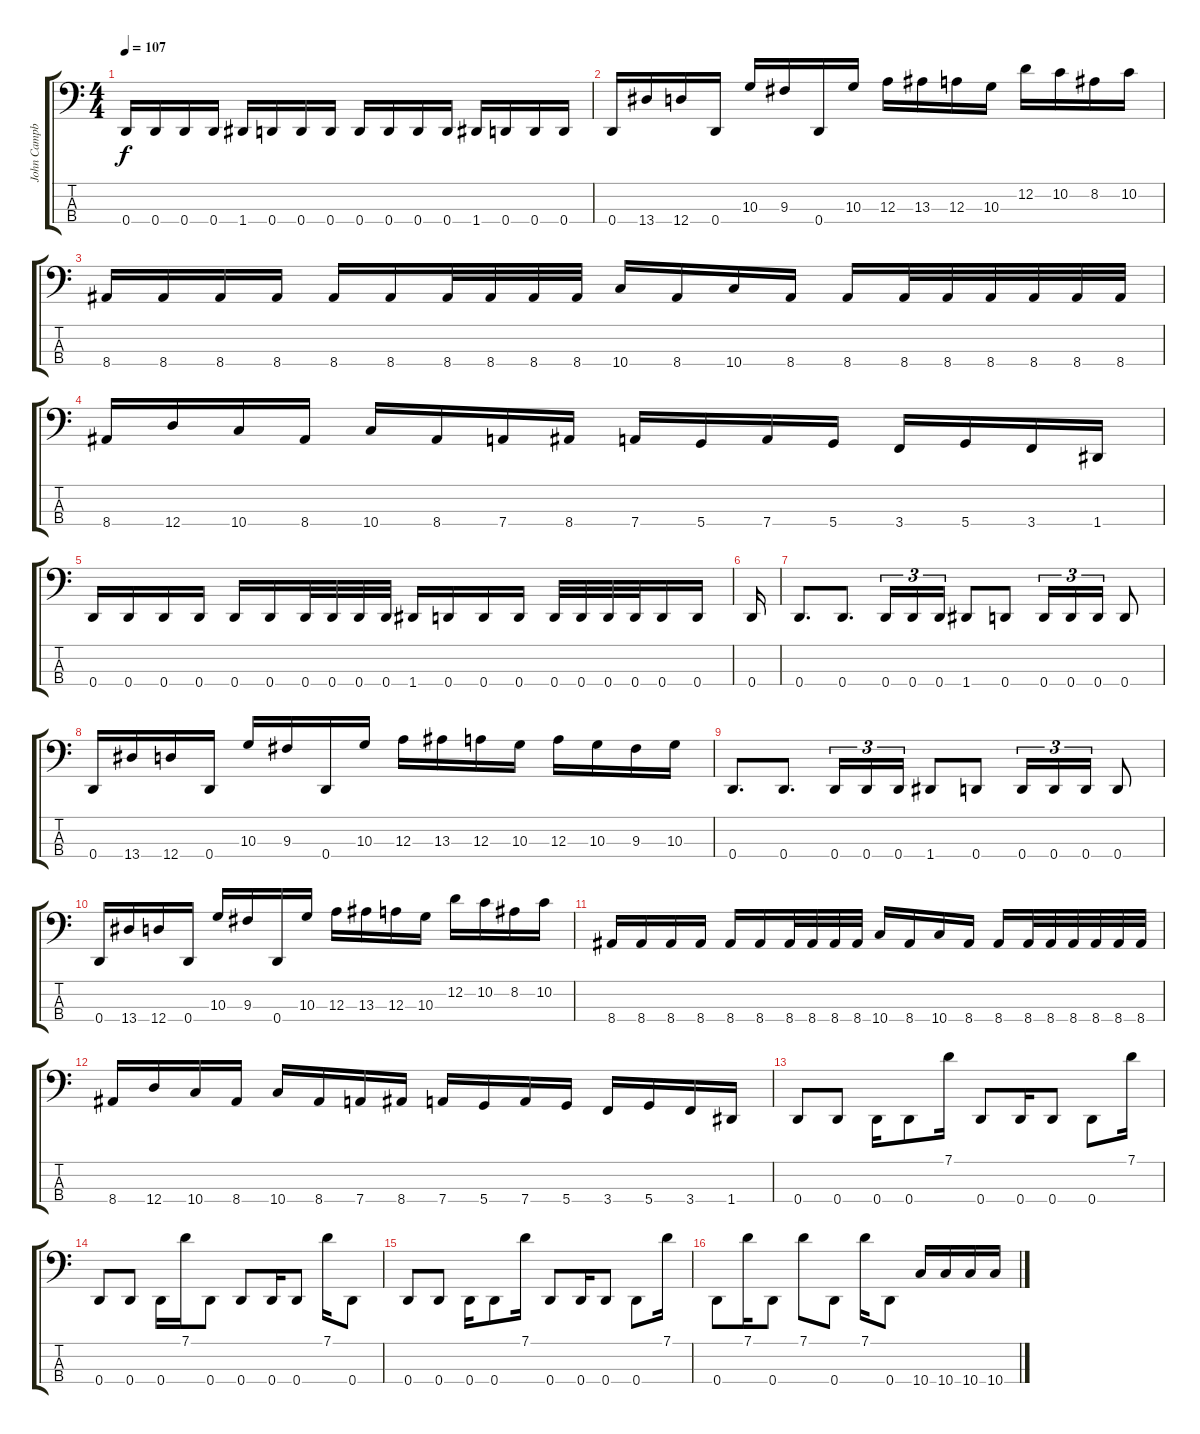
\track ("John Campbell" "John Campb") {instrument electricbasspick}
\staff {score tabs}
\tuning (G2 D2 A1 D1) {hide}
\ts (4 4)
\tempo 107
\clef f4
\ks c
0.4.16{dy f} 0.4.16 0.4.16 0.4.16 1.4.16 0.4.16 0.4.16 0.4.16 0.4.16 0.4.16 0.4.16 0.4.16 1.4.16 0.4.16 0.4.16 0.4.16 |
0.4.16 13.4.16 12.4.16 0.4.16 10.3.16 9.3.16 0.4.16 10.3.16 12.3.16 13.3.16 12.3.16 10.3.16 12.2.16 10.2.16 8.2.16 10.2.16 |
8.4.16 8.4.16 8.4.16 8.4.16 8.4.16 8.4.16 8.4.32 8.4.32 8.4.32 8.4.32 10.4.16 8.4.16 10.4.16 8.4.16 8.4.16 8.4.32 8.4.32 8.4.32 8.4.32 8.4.32 8.4.32 |
8.4.16 12.4.16 10.4.16 8.4.16 10.4.16 8.4.16 7.4.16 8.4.16 7.4.16 5.4.16 7.4.16 5.4.16 3.4.16 5.4.16 3.4.16 1.4.16 |
0.4.16 0.4.16 0.4.16 0.4.16 0.4.16 0.4.16 0.4.32 0.4.32 0.4.32 0.4.32 1.4.16 0.4.16 0.4.16 0.4.16 0.4.32 0.4.32 0.4.32 0.4.32 0.4.16 0.4.16 |
0.4.16 |
0.4.8{d} 0.4.8{d} 0.4.16{tu (3 2)} 0.4.16{tu (3 2)} 0.4.16{tu (3 2)} 1.4.8 0.4.8 0.4.16{tu (3 2)} 0.4.16{tu (3 2)} 0.4.16{tu (3 2)} 0.4.8 |
0.4.16 13.4.16 12.4.16 0.4.16 10.3.16 9.3.16 0.4.16 10.3.16 12.3.16 13.3.16 12.3.16 10.3.16 12.3.16 10.3.16 9.3.16 10.3.16 |
0.4.8{d} 0.4.8{d} 0.4.16{tu (3 2)} 0.4.16{tu (3 2)} 0.4.16{tu (3 2)} 1.4.8 0.4.8 0.4.16{tu (3 2)} 0.4.16{tu (3 2)} 0.4.16{tu (3 2)} 0.4.8 |
0.4.16 13.4.16 12.4.16 0.4.16 10.3.16 9.3.16 0.4.16 10.3.16 12.3.16 13.3.16 12.3.16 10.3.16 12.2.16 10.2.16 8.2.16 10.2.16 |
8.4.16 8.4.16 8.4.16 8.4.16 8.4.16 8.4.16 8.4.32 8.4.32 8.4.32 8.4.32 10.4.16 8.4.16 10.4.16 8.4.16 8.4.16 8.4.32 8.4.32 8.4.32 8.4.32 8.4.32 8.4.32 |
8.4.16 12.4.16 10.4.16 8.4.16 10.4.16 8.4.16 7.4.16 8.4.16 7.4.16 5.4.16 7.4.16 5.4.16 3.4.16 5.4.16 3.4.16 1.4.16 |
0.4.8 0.4.8 0.4.16 0.4.8 7.1.16 0.4.8 0.4.16 0.4.8 0.4.8 7.1.16 |
0.4.8 0.4.8 0.4.16 7.1.16 0.4.8 0.4.8 0.4.16 0.4.8 7.1.16 0.4.8 |
0.4.8 0.4.8 0.4.16 0.4.8 7.1.16 0.4.8 0.4.16 0.4.8 0.4.8 7.1.16 |
0.4.8 7.1.16 0.4.8 7.1.8 0.4.8 7.1.16 0.4.8 10.4.16 10.4.16 10.4.16 10.4.16
